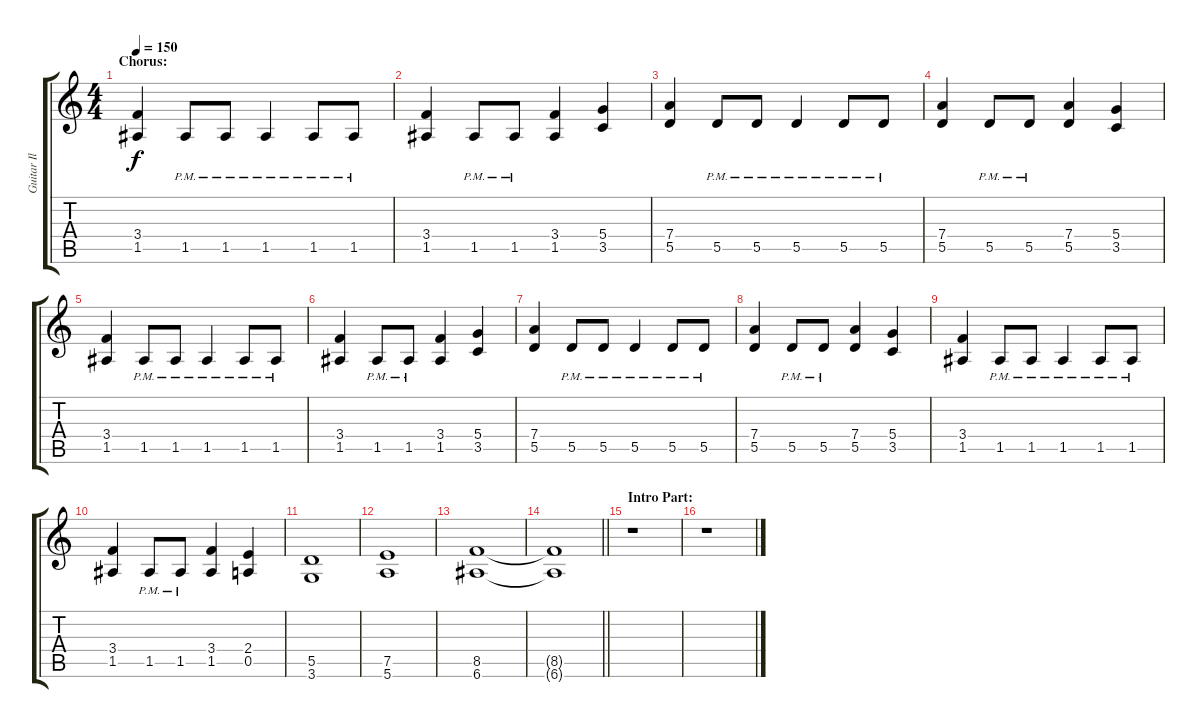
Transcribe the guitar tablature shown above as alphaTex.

\track ("Guitar Il" "Guitar Il") {instrument distortionguitar}
\staff {score tabs}
\tuning (E4 B3 G3 D3 A2 E2) {hide}
\ts (4 4)
\section ("" "Chorus:")
\tempo 150
\clef g2
\ks c
(3.4 1.5).4{dy f} 1.5{pm}.8 1.5{pm}.8 1.5{pm}.4 1.5{pm}.8 1.5{pm}.8 |
(3.4 1.5).4 1.5{pm}.8 1.5{pm}.8 (3.4 1.5).4 (5.4 3.5).4 |
(7.4 5.5).4 5.5{pm}.8 5.5{pm}.8 5.5{pm}.4 5.5{pm}.8 5.5{pm}.8 |
(7.4 5.5).4 5.5{pm}.8 5.5{pm}.8 (7.4 5.5).4 (5.4 3.5).4 |
(3.4 1.5).4 1.5{pm}.8 1.5{pm}.8 1.5{pm}.4 1.5{pm}.8 1.5{pm}.8 |
(3.4 1.5).4 1.5{pm}.8 1.5{pm}.8 (3.4 1.5).4 (5.4 3.5).4 |
(7.4 5.5).4 5.5{pm}.8 5.5{pm}.8 5.5{pm}.4 5.5{pm}.8 5.5{pm}.8 |
(7.4 5.5).4 5.5{pm}.8 5.5{pm}.8 (7.4 5.5).4 (5.4 3.5).4 |
(3.4 1.5).4 1.5{pm}.8 1.5{pm}.8 1.5{pm}.4 1.5{pm}.8 1.5{pm}.8 |
(3.4 1.5).4 1.5{pm}.8 1.5{pm}.8 (3.4 1.5).4 (2.4 0.5).4 |
(5.5 3.6).1 |
(7.5 5.6).1 |
(8.5 6.6).1 |
\barLineRight lightlight
(8.5{t} 6.6{t}).1 |
\section ("" "Intro Part:")
r.1 |
r.1
